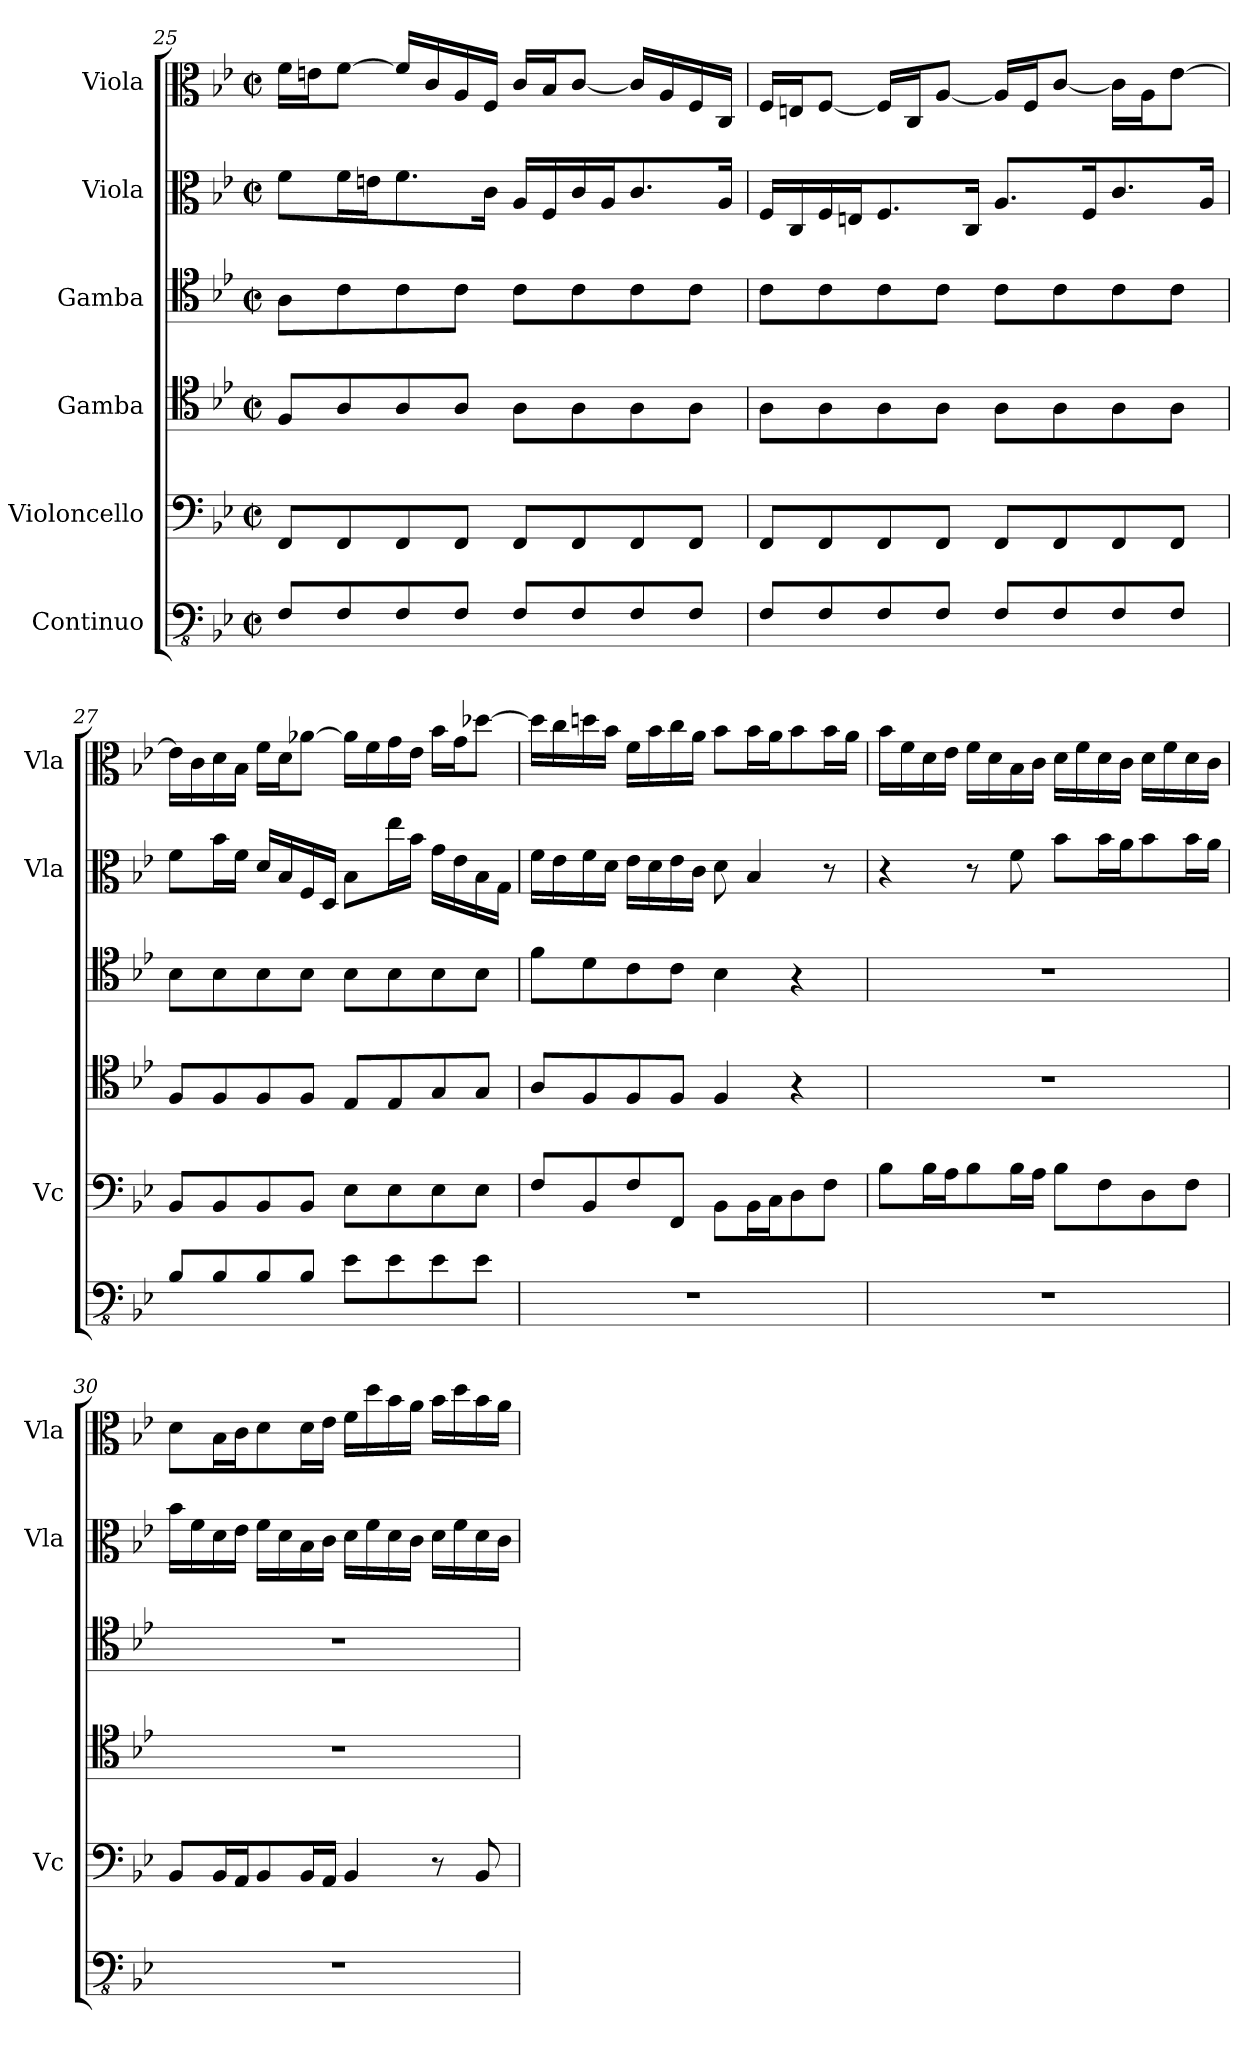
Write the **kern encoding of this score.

**kern	**kern	**kern	**kern	**kern	**kern
*part6	*part5	*part4	*part3	*part2	*part1
*staff6	*staff5	*staff4	*staff3	*staff2	*staff1
*I"Continuo	*I"Violoncello	*I"Gamba	*I"Gamba	*I"Viola	*I"Viola
*	*I'Vc	*	*	*I'Vla	*I'Vla
!!LO:PB:g=z
*clefFv4	*clefF4	*clefC4	*clefC4	*clefC3	*clefC3
*ITrd7c12	*	*	*	*	*
*k[b-e-]	*k[b-e-]	*k[b-e-]	*k[b-e-]	*k[b-e-]	*k[b-e-]
*M2/2	*M2/2	*M2/2	*M2/2	*M2/2	*M2/2
*met(c|)	*met(c|)	*met(c|)	*met(c|)	*met(c|)	*met(c|)
=25	=25	=25	=25	=25	=25
8FFF/L	8FF/L	8F/L	8A\L	8f\L	16f\LL
.	.	.	.	.	16en\J
8FFF/	8FF/	8A/	8c\	16f\L	[8f\J
.	.	.	.	16en\J	.
8FFF/	8FF/	8A/	8c\	8.f\	16f/LL]
.	.	.	.	.	16c/
8FFF/J	8FF/J	8A/J	8c\J	.	16A/
.	.	.	.	16c\Jk	16F/JJ
8FFF/L	8FF/L	8A\L	8c\L	16A/LL	16c/LL
.	.	.	.	16F/	16B-/J
8FFF/	8FF/	8A\	8c\	16c/	[8c/J
.	.	.	.	16A/J	.
8FFF/	8FF/	8A\	8c\	8.c/	16c/LL]
.	.	.	.	.	16A/
8FFF/J	8FF/J	8A\J	8c\J	.	16F/
.	.	.	.	16A/Jk	16C/JJ
=26	=26	=26	=26	=26	=26
8FFF/L	8FF/L	8A\L	8c\L	16F/LL	16F/LL
.	.	.	.	16C/	16En/J
8FFF/	8FF/	8A\	8c\	16F/	[8F/J
.	.	.	.	16En/J	.
8FFF/	8FF/	8A\	8c\	8.F/	16F/LL]
.	.	.	.	.	16C/J
8FFF/J	8FF/J	8A\J	8c\J	.	[8A/J
.	.	.	.	16C/Jk	.
8FFF/L	8FF/L	8A\L	8c\L	8.A/L	16A/LL]
.	.	.	.	.	16F/J
8FFF/	8FF/	8A\	8c\	.	[8c/J
.	.	.	.	16F/K	.
8FFF/	8FF/	8A\	8c\	8.c/	16c\LL]
.	.	.	.	.	16A\J
8FFF/J	8FF/J	8A\J	8c\J	.	[8e-\J
.	.	.	.	16A/Jk	.
!!LO:LB:g=z
=27	=27	=27	=27	=27	=27
8BBB-/L	8BB-/L	8F/L	8B-\L	8f\L	16e-\LL]
.	.	.	.	.	16c\
8BBB-/	8BB-/	8F/	8B-\	16b-\L	16d\
.	.	.	.	16f\JJ	16B-\JJ
8BBB-/	8BB-/	8F/	8B-\	16d/LL	16f\LL
.	.	.	.	16B-/	16d\J
8BBB-/J	8BB-/J	8F/J	8B-\J	16F/	[8a-X\J
.	.	.	.	16D/JJ	.
8EE-\L	8E-\L	8E-/L	8B-\L	8B-\L	16a-\LL]
.	.	.	.	.	16f\
8EE-\	8E-\	8E-/	8B-\	16ee-\L	16g\
.	.	.	.	16b-\JJ	16e-\JJ
8EE-\	8E-\	8G/	8B-\	16g\LL	16b-\LL
.	.	.	.	16e-\	16g\J
8EE-\J	8E-\J	8G/J	8B-\J	16B-\	[8dd-X\J
.	.	.	.	16G\JJ	.
=28	=28	=28	=28	=28	=28
1r	8F/L	8A/L	8f\L	16f\LL	16dd-\LL]
.	.	.	.	16e-\	16cc\
.	8BB-/	8F/	8d\	16f\	16ddn\
.	.	.	.	16d\JJ	16b-\JJ
.	8F/	8F/	8c\	16e-\LL	16f\LL
.	.	.	.	16d\	16b-\
.	8FF/J	8F/J	8c\J	16e-\	16cc\
.	.	.	.	16c\JJ	16a\JJ
.	8BB-\L	4F/	4B-\	8d\	8b-\L
.	16BB-\L	.	.	4B-/	16b-\L
.	16C\J	.	.	.	16a\J
.	8D\	4r	4r	.	8b-\
.	8F\J	.	.	8r	16b-\L
.	.	.	.	.	16a\JJ
!!LO:PB:g=z
=29	=29	=29	=29	=29	=29
1r	8B-\L	1r	1r	4r	16b-\LL
.	.	.	.	.	16f\
.	16B-\L	.	.	.	16d\
.	16A\J	.	.	.	16e-\JJ
.	8B-\	.	.	8r	16f\LL
.	.	.	.	.	16d\
.	16B-\L	.	.	8f\	16B-\
.	16A\JJ	.	.	.	16c\JJ
.	8B-\L	.	.	8b-\L	16d\LL
.	.	.	.	.	16f\
.	8F\	.	.	16b-\L	16d\
.	.	.	.	16a\J	16c\JJ
.	8D\	.	.	8b-\	16d\LL
.	.	.	.	.	16f\
.	8F\J	.	.	16b-\L	16d\
.	.	.	.	16a\JJ	16c\JJ
=30	=30	=30	=30	=30	=30
1r	8BB-/L	1r	1r	16b-\LL	8d\L
.	.	.	.	16f\	.
.	16BB-/L	.	.	16d\	16B-\L
.	16AA/J	.	.	16e-\JJ	16c\J
.	8BB-/	.	.	16f\LL	8d\
.	.	.	.	16d\	.
.	16BB-/L	.	.	16B-\	16d\L
.	16AA/JJ	.	.	16c\JJ	16e-\JJ
.	4BB-/	.	.	16d\LL	16f\LL
.	.	.	.	16f\	16dd\
.	.	.	.	16d\	16b-\
.	.	.	.	16c\JJ	16a\JJ
.	8r	.	.	16d\LL	16b-\LL
.	.	.	.	16f\	16dd\
.	8BB-/	.	.	16d\	16b-\
.	.	.	.	16c\JJ	16a\JJ
=	=	=	=	=	=
*-	*-	*-	*-	*-	*-
